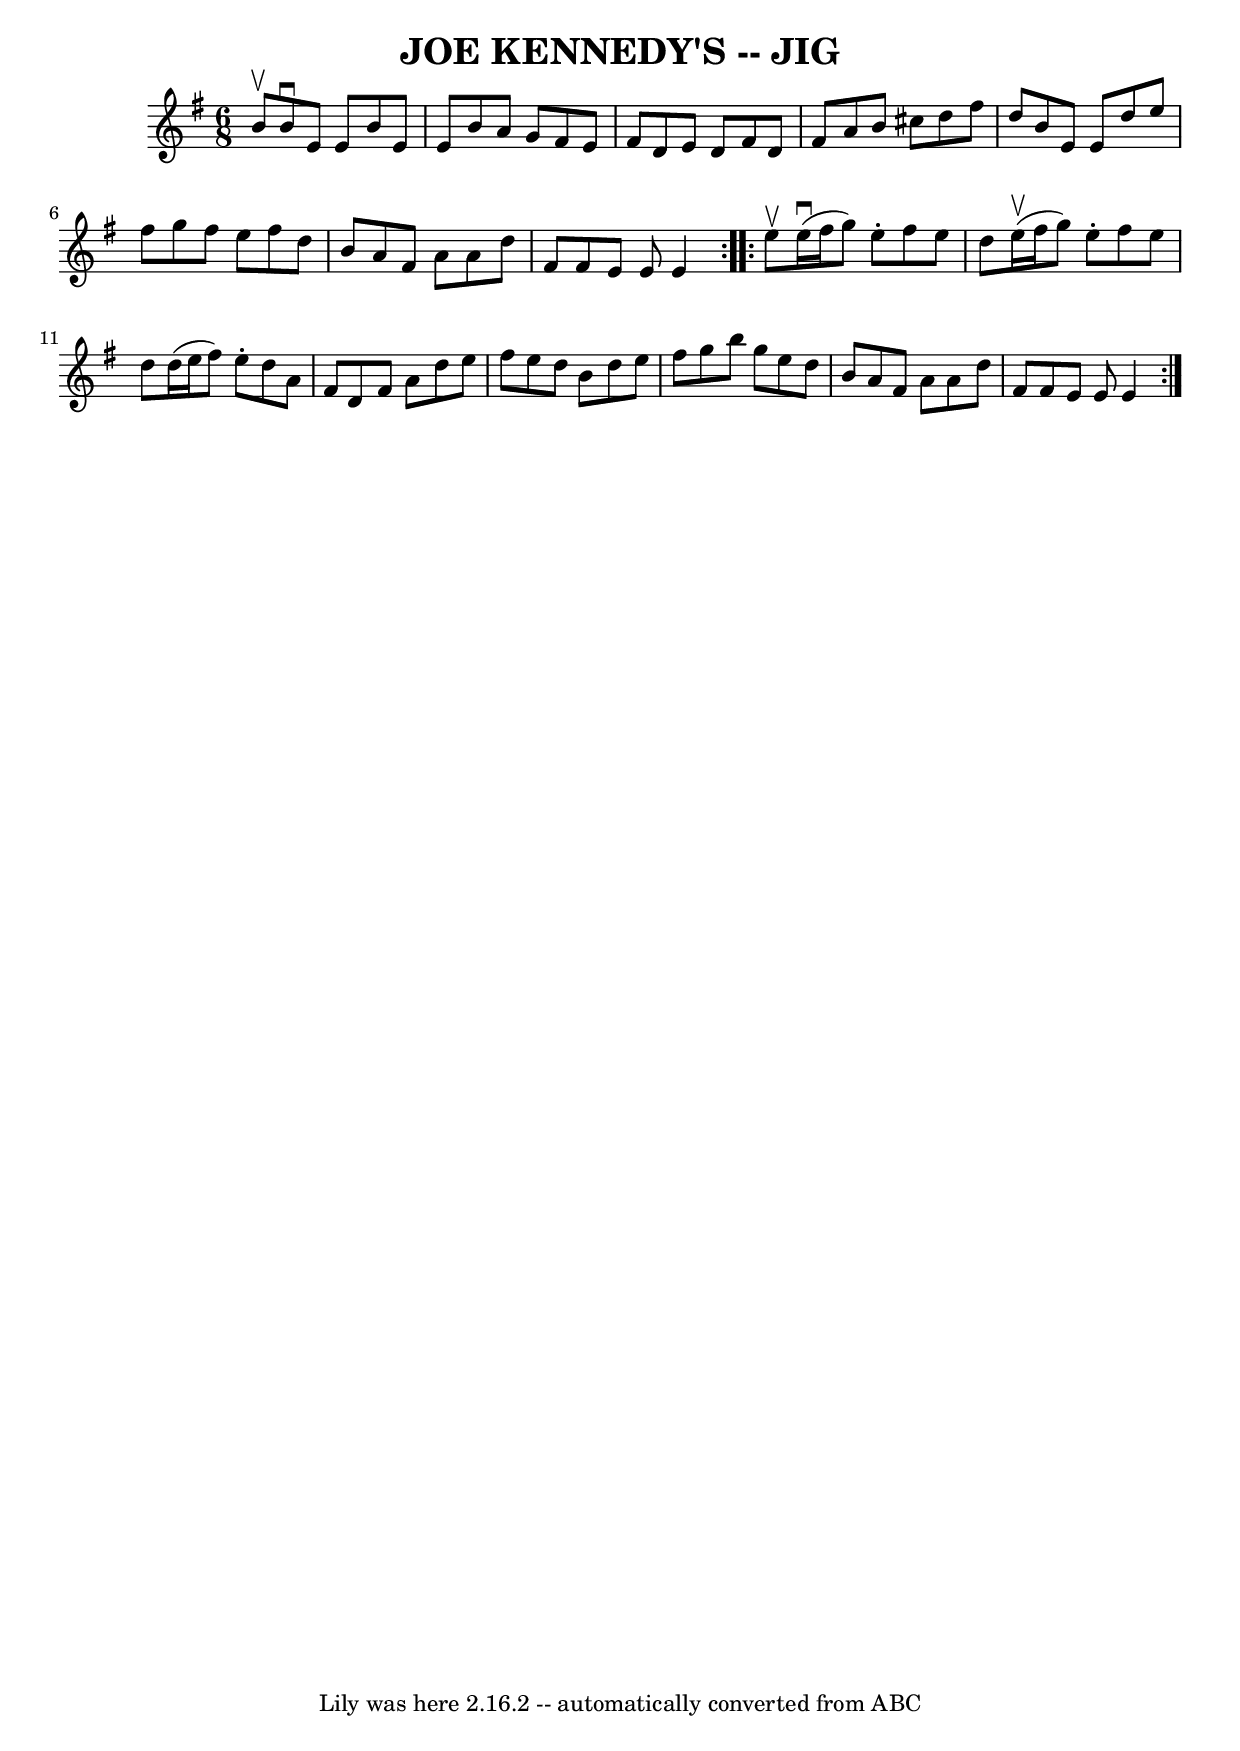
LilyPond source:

\version "2.16.2"
\include "Mammoth.ily"
\header {
  %% book = "Ryan's Mammoth Collection of Fiddle Tunes"
  crossRefNumber = "1"
  footnotes = ""
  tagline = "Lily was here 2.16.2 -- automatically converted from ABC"
  title = "JOE KENNEDY'S -- JIG"

}
voicedefault =  {



  \repeat volta 2 {

    \time 6/8 
    \key e \minor
    b'8^\upbow       |
    b'8^\downbow e'8    
    e'8 b'8 e'8 e'8    |
    b'8 a'8 g'8 fis'8 e'8    
    fis'8    |
    d'8 e'8 d'8 fis'8 d'8 fis'8    |
    
    a'8 b'8 cis''8 d''8 fis''8 d''8        |
    b'8 e'8    
    e'8 d''8 e''8 fis''8    |
    g''8 fis''8 e''8 fis''8    
    d''8 b'8    |
    a'8 fis'8 a'8 a'8 d''8 fis'8     |
    fis'8 e'8 e'8 e'4    
  }     
  \repeat volta 2 {
    e''8^\upbow  |
    e''16 (^\downbow fis''16 g''8) e''8-. fis''8    
    e''8 d''8    |
    e''16 (^\upbow fis''16 g''8) e''8-.   
    fis''8 e''8 d''8    |
    d''16 (e''16 fis''8) e''8-.   
    d''8 a'8 fis'8    |
    d'8 fis'8 a'8 d''8 e''8    
    fis''8        |
    e''8 d''8 b'8 d''8 e''8 fis''8     |
    g''8 b''8 g''8 e''8 d''8 b'8    |
    a'8    
    fis'8 a'8 a'8 d''8 fis'8    |
    fis'8 e'8 e'8 e'4   
    
  }   

}

\score{
  <<

    \context Staff="default"
    {
      \voicedefault 
      
    }

  >>
  \layout {
    
  }
  \midi {
  }

}
